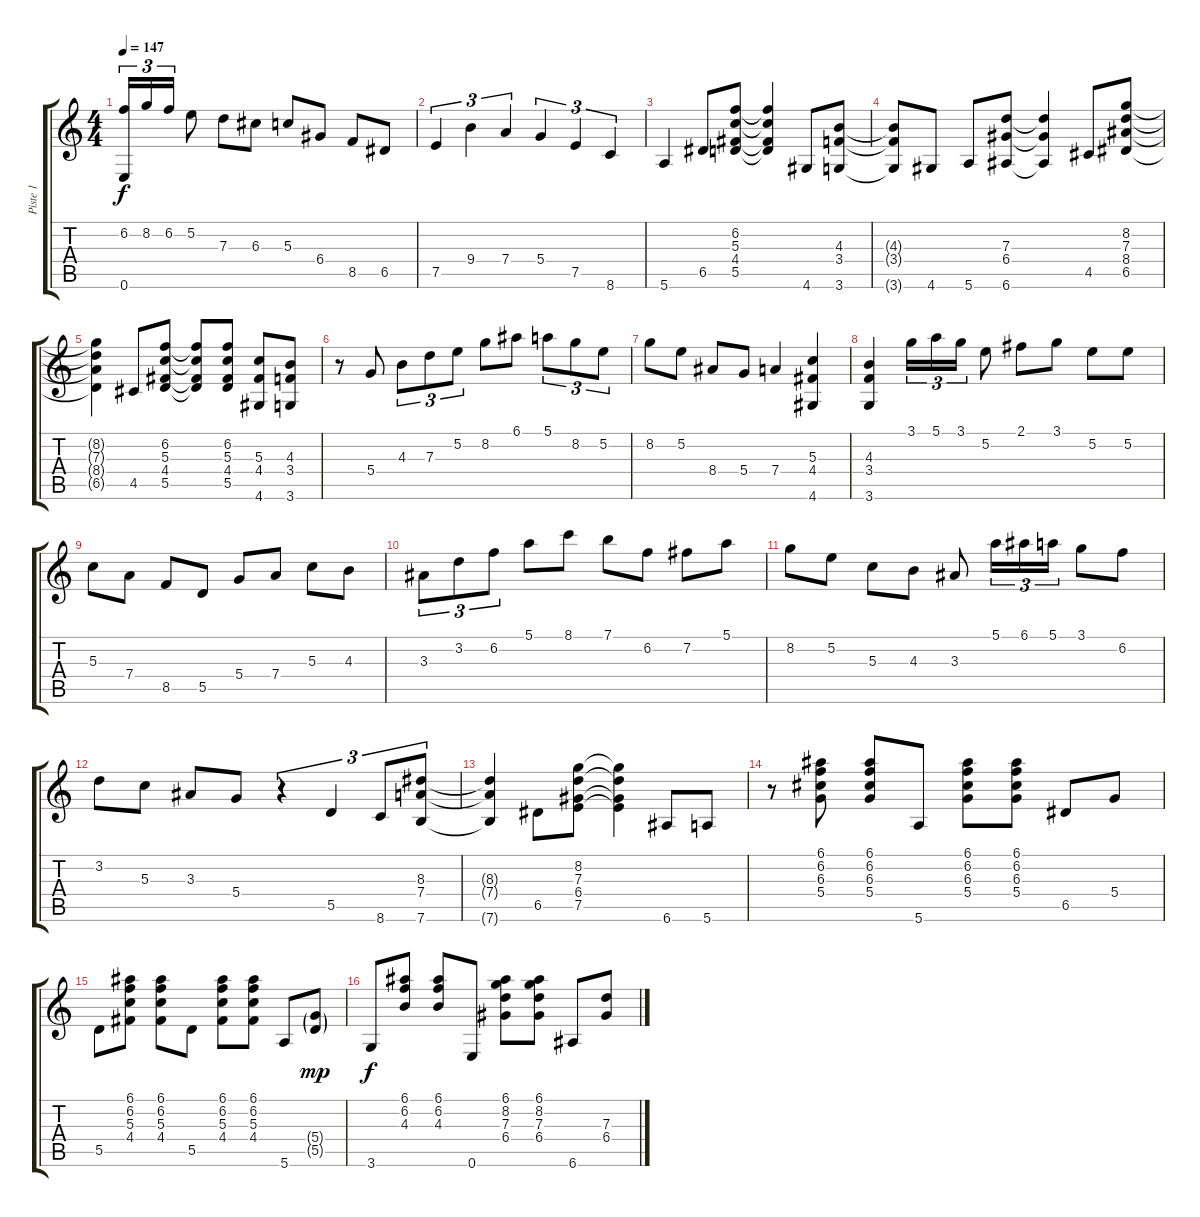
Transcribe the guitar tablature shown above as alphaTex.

\track ("Piste 1" "Piste 1") {instrument electricguitarjazz}
\staff {score tabs}
\tuning (E4 B3 G3 D3 A2 E2) {hide}
\ts (4 4)
\tempo 147
\clef g2
\ks c
(6.2 0.6).16{tu (3 2) dy f} 8.2.16{tu (3 2)} 6.2.16{tu (3 2)} 5.2.8 7.3.8 6.3.8 5.3.8 6.4.8 8.5.8 6.5.8 |
7.5.4{tu (3 2)} 9.4.4{tu (3 2)} 7.4.4{tu (3 2)} 5.4.4{tu (3 2)} 7.5.4{tu (3 2)} 8.6.4{tu (3 2)} |
5.6.4 6.5.8 (6.2 5.3 4.4 5.5).8 (6.2{t} 5.3{t} 4.4{t} 5.5{t}).4 4.6.8 (4.3 3.4 3.6).8 |
(4.3{t} 3.4{t} 3.6{t}).8 4.6.8 5.6.8 (7.3 6.4 6.6).8 (7.3{t} 6.4{t} 6.6{t}).4 4.5.8 (8.2 7.3 8.4 6.5).8 |
(8.2{t} 7.3{t} 8.4{t} 6.5{t}).4 4.5.8 (6.2 5.3 4.4 5.5).8 (6.2{t} 5.3{t} 4.4{t} 5.5{t}).8 (6.2 5.3 4.4 5.5).8 (5.3 4.4 4.6).8 (4.3 3.4 3.6).8 |
r.8 5.4.8 4.3.8{tu (3 2)} 7.3.8{tu (3 2)} 5.2.8{tu (3 2)} 8.2.8 6.1.8 5.1.8{tu (3 2)} 8.2.8{tu (3 2)} 5.2.8{tu (3 2)} |
8.2.8 5.2.8 8.4.8 5.4.8 7.4.4 (5.3 4.4 4.6).4 |
(4.3 3.4 3.6).4 3.1.16{tu (3 2)} 5.1.16{tu (3 2)} 3.1.16{tu (3 2)} 5.2.8 2.1.8 3.1.8 5.2.8 5.2.8 |
5.3.8 7.4.8 8.5.8 5.5.8 5.4.8 7.4.8 5.3.8 4.3.8 |
3.3.8{tu (3 2)} 3.2.8{tu (3 2)} 6.2.8{tu (3 2)} 5.1.8 8.1.8 7.1.8 6.2.8 7.2.8 5.1.8 |
8.2.8 5.2.8 5.3.8 4.3.8 3.3.8 5.1.16{tu (3 2)} 6.1.16{tu (3 2)} 5.1.16{tu (3 2)} 3.1.8 6.2.8 |
3.2.8 5.3.8 3.3.8 5.4.8 r.4{tu (3 2)} 5.5.4{tu (3 2)} 8.6.8{tu (3 2)} (8.3 7.4 7.6).8{tu (3 2)} |
(8.3{t} 7.4{t} 7.6{t}).4 6.5.8 (8.2 7.3 6.4 7.5).8 (8.2{t} 7.3{t} 6.4{t} 7.5{t}).4 6.6.8 5.6.8 |
r.8 (6.1 6.2 6.3 5.4).8 (6.1 6.2 6.3 5.4).8 5.6.8 (6.1 6.2 6.3 5.4).8 (6.1 6.2 6.3 5.4).8 6.5.8 5.4.8 |
5.5.8 (6.1 6.2 5.3 4.4).8 (6.1 6.2 5.3 4.4).8 5.5.8 (6.1 6.2 5.3 4.4).8 (6.1 6.2 5.3 4.4).8 5.6.8 (5.4{g} 5.5{g}).8{dy mp} |
3.6.8{dy f} (6.1 6.2 4.3).8 (6.1 6.2 4.3).8 0.6.8 (6.1 8.2 7.3 6.4).8 (6.1 8.2 7.3 6.4).8 6.6.8 (7.3 6.4).8
